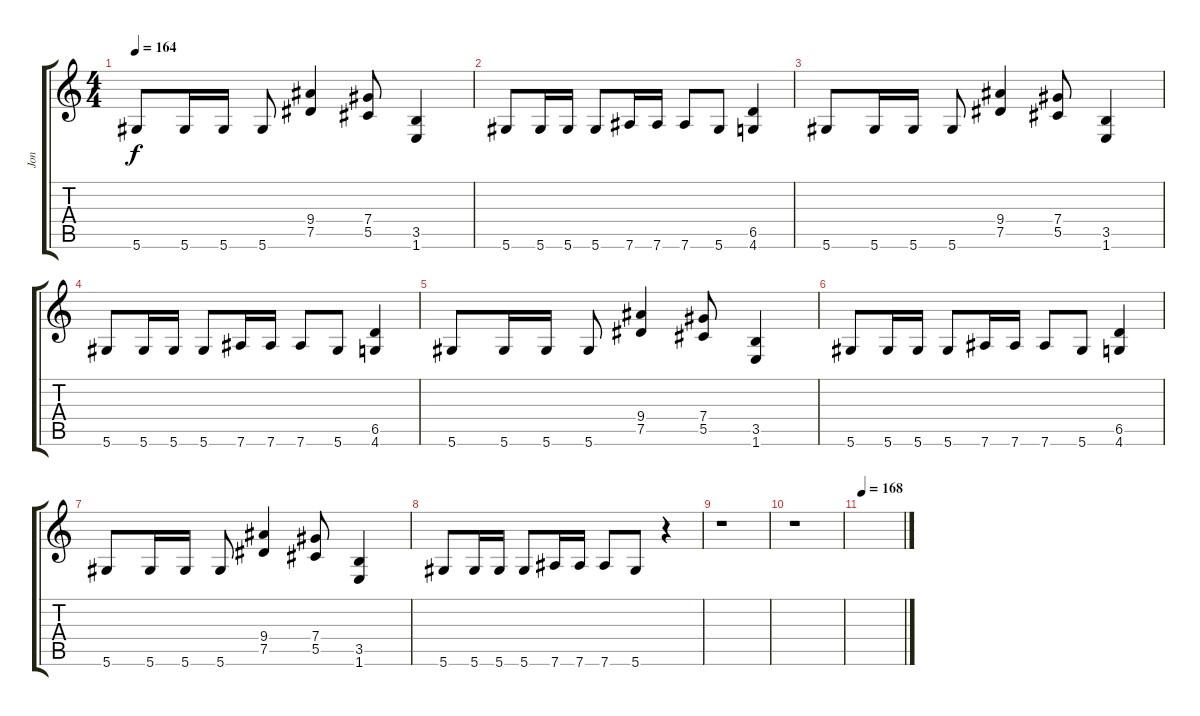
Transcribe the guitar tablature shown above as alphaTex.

\track ("Jon" "Jon") {instrument distortionguitar}
\staff {score tabs}
\tuning (Eb4 Bb3 Gb3 Db3 Ab2 Eb2) {hide}
\ts (4 4)
\tempo 164
\clef g2
\ks c
5.6.8{dy f} 5.6.16 5.6.16 5.6.8 (9.4 7.5).4 (7.4 5.5).8 (3.5 1.6).4 |
5.6.8 5.6.16 5.6.16 5.6.8 7.6.16 7.6.16 7.6.8 5.6.8 (6.5 4.6).4 |
5.6.8 5.6.16 5.6.16 5.6.8 (9.4 7.5).4 (7.4 5.5).8 (3.5 1.6).4 |
5.6.8 5.6.16 5.6.16 5.6.8 7.6.16 7.6.16 7.6.8 5.6.8 (6.5 4.6).4 |
5.6.8 5.6.16 5.6.16 5.6.8 (9.4 7.5).4 (7.4 5.5).8 (3.5 1.6).4 |
5.6.8 5.6.16 5.6.16 5.6.8 7.6.16 7.6.16 7.6.8 5.6.8 (6.5 4.6).4 |
5.6.8 5.6.16 5.6.16 5.6.8 (9.4 7.5).4 (7.4 5.5).8 (3.5 1.6).4 |
5.6.8 5.6.16 5.6.16 5.6.8 7.6.16 7.6.16 7.6.8 5.6.8 r.4 |
r.1 |
r.1 |
\tempo 168
